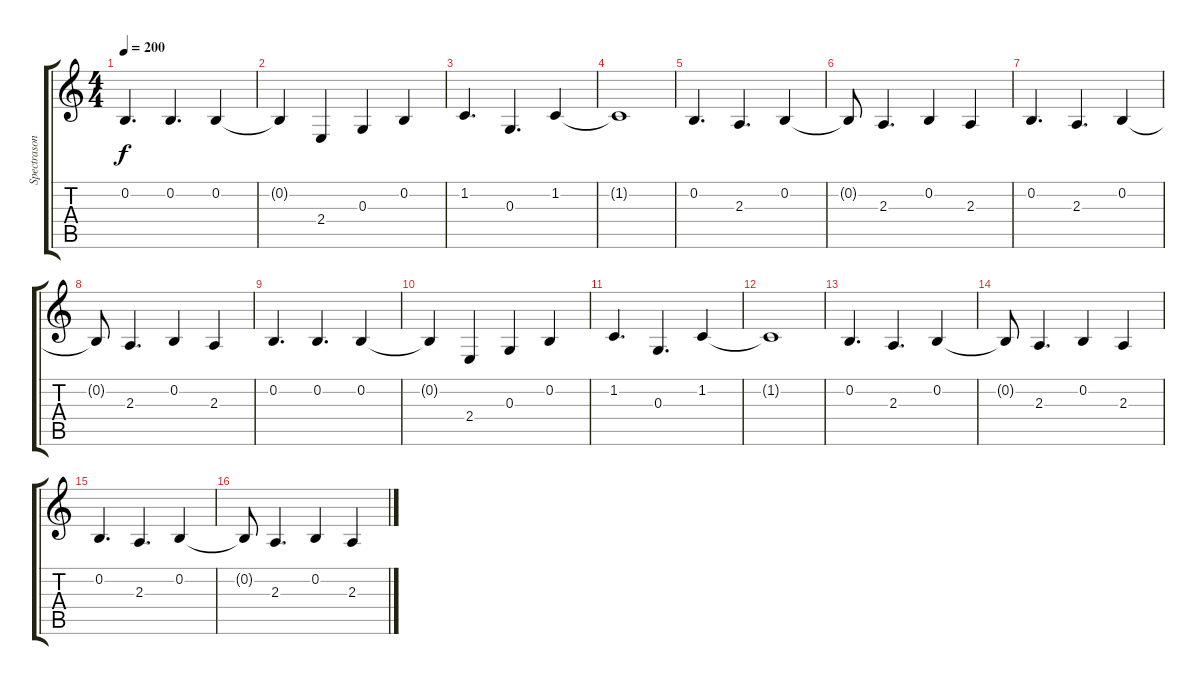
\track ("Spectrasonics Omnisphere" "Spectrason") {instrument whistle}
\staff {score tabs}
\tuning (E4 B3 G3 D3 A2 E2) {hide}
\ts (4 4)
\tempo 200
\clef g2
\ks c
0.2.4{d dy f} 0.2.4{d} 0.2.4 |
0.2{t}.4 2.4.4 0.3.4 0.2.4 |
1.2.4{d} 0.3.4{d} 1.2.4 |
1.2{t}.1 |
0.2.4{d} 2.3.4{d} 0.2.4 |
0.2{t}.8 2.3.4{d} 0.2.4 2.3.4 |
0.2.4{d} 2.3.4{d} 0.2.4 |
0.2{t}.8 2.3.4{d} 0.2.4 2.3.4 |
0.2.4{d} 0.2.4{d} 0.2.4 |
0.2{t}.4 2.4.4 0.3.4 0.2.4 |
1.2.4{d} 0.3.4{d} 1.2.4 |
1.2{t}.1 |
0.2.4{d} 2.3.4{d} 0.2.4 |
0.2{t}.8 2.3.4{d} 0.2.4 2.3.4 |
0.2.4{d} 2.3.4{d} 0.2.4 |
0.2{t}.8 2.3.4{d} 0.2.4 2.3.4
